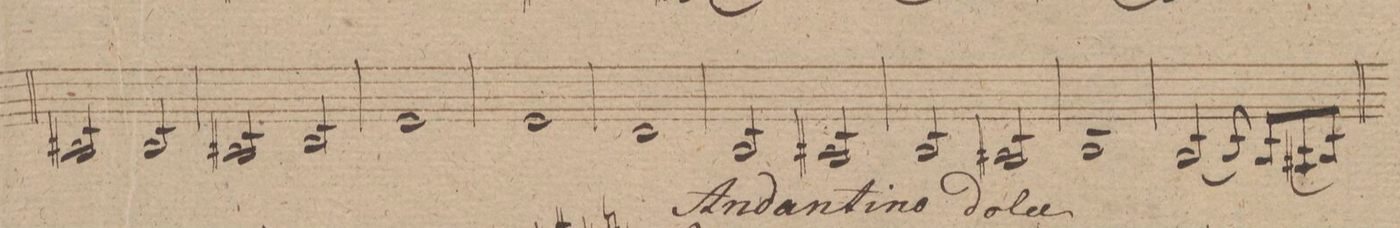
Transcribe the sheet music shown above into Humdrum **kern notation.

**kern	**dynam
*I"Violino 2do	*
*clefG2	*
*k[f#c#g#d#]	*
*met(c)	*
*M4/4	*
2A#X/	.
2B/	.
=84	=84
2A#X/	.
2B/	.
=85	=85
1e/	.
=86	=86
1e/	.
=87	=87
1d#/	.
=88	=88
2B/	.
2A#X/	.
=89	=89
2B/	.
2A#X/	.
=90	=90
1B/	.
=91	=91
[2B/	.
8B/]	.
8B/L	.
(<8A#X/	.
8B/J)	.
=92	=92
*-	*-
